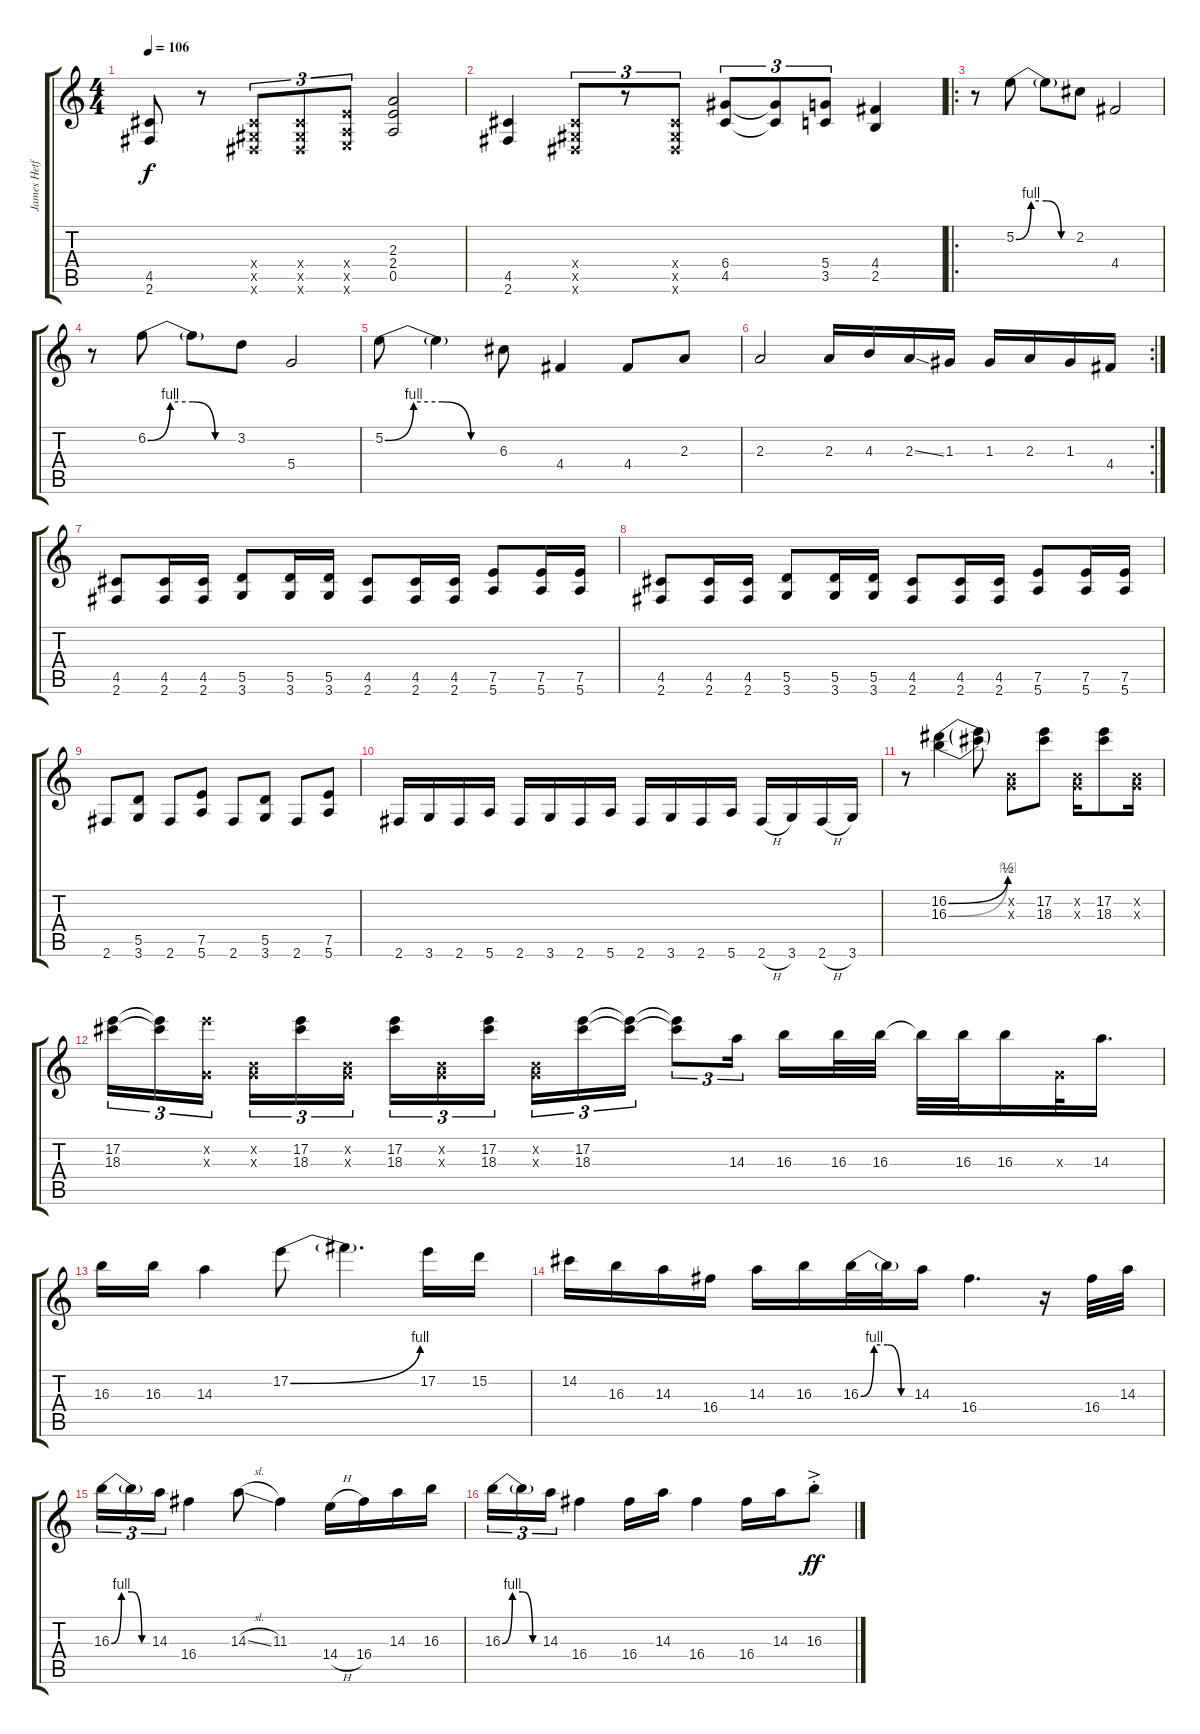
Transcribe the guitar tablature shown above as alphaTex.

\track ("James Hetfield" "James Hetf") {instrument distortionguitar}
\staff {score tabs}
\tuning (E4 B3 G3 D3 A2 E2) {hide}
\ts (4 4)
\tempo 106
\clef g2
\ks c
(4.5 2.6).8{dy f} r.8 (-1.4{x} -1.5{x} -1.6{x}).8{tu (3 2)} (-1.4{x} -1.5{x} -1.6{x}).8{tu (3 2)} (2.4{x} 0.5{x} 0.6{x}).8{tu (3 2)} (2.3 2.4 0.5).2 |
(4.5 2.6).4 (-1.4{x} -1.5{x} -1.6{x}).8{tu (3 2)} r.8{tu (3 2)} (-1.4{x} -1.5{x} -1.6{x}).8{tu (3 2)} (6.4 4.5).8{tu (3 2)} (6.4{t} 4.5{t}).8{tu (3 2)} (5.4 3.5).8{tu (3 2)} (4.4 2.5).4 |
\ro
r.8 5.2{be (custom 0 0 15 4 30 4 45 0 60 0)}.8 5.2{t}.8 2.2.8 4.4.2 |
r.8 6.2{be (custom 0 0 15 4 30 4 45 0 60 0)}.8 6.2{t}.8 3.2.8 5.4.2 |
5.2{be (custom 0 0 15 4 30 4 45 0 60 0)}.8 5.2{t}.4 6.3.8 4.4.4 4.4.8 2.3.8 |
\rc 2
2.3.2 2.3.16 4.3.16 2.3{ss}.16 1.3.16 1.3.16 2.3.16 1.3.16 4.4.16 |
(4.5 2.6).8 (4.5 2.6).16 (4.5 2.6).16 (5.5 3.6).8 (5.5 3.6).16 (5.5 3.6).16 (4.5 2.6).8 (4.5 2.6).16 (4.5 2.6).16 (7.5 5.6).8 (7.5 5.6).16 (7.5 5.6).16 |
(4.5 2.6).8 (4.5 2.6).16 (4.5 2.6).16 (5.5 3.6).8 (5.5 3.6).16 (5.5 3.6).16 (4.5 2.6).8 (4.5 2.6).16 (4.5 2.6).16 (7.5 5.6).8 (7.5 5.6).16 (7.5 5.6).16 |
2.6.8 (5.5 3.6).8 2.6.8 (7.5 5.6).8 2.6.8 (5.5 3.6).8 2.6.8 (7.5 5.6).8 |
2.6.16 3.6.16 2.6.16 5.6.16 2.6.16 3.6.16 2.6.16 5.6.16 2.6.16 3.6.16 2.6.16 5.6.16 2.6{h}.16 3.6.16 2.6{h}.16 3.6.16 |
r.8 (16.2{be (bend 0 0 60 2)} 16.3{be (bend 0 0 60 4)}).4 (16.2{t} 16.3{t}).8 (0.2{x} 0.3{x}).8 (17.2 18.3).8 (0.2{x} 0.3{x}).16 (17.2 18.3).8 (0.2{x} 0.3{x}).16 |
(17.2 18.3).16{tu (3 2)} (17.2{t} 18.3{t}).16{tu (3 2)} (17.2{x} 0.3{x}).16{tu (3 2) beam splitsecondary} (0.2{x} 0.3{x}).16{tu (3 2)} (17.2 18.3).16{tu (3 2)} (0.2{x} 0.3{x}).16{tu (3 2)} (17.2 18.3).16{tu (3 2)} (0.2{x} 0.3{x}).16{tu (3 2)} (17.2 18.3).16{tu (3 2) beam splitsecondary} (0.2{x} 0.3{x}).16{tu (3 2)} (17.2 18.3).16{tu (3 2)} (17.2{t} 18.3{t}).16{tu (3 2)} (17.2{t} 18.3{t}).8{tu (3 2)} 14.3.16{tu (3 2) beam splitsecondary} 16.3.16 16.3.32 16.3.32 16.3{t}.32 16.3.32 16.3.16 0.3{x}.32 14.3.16{d} |
16.3.16 16.3.16 14.3.4 17.2{be (bend 0 0 60 4)}.8 17.2{t}.4{d} 17.2.16 15.2.16 |
14.2.16 16.3.16 14.3.16 16.4.16 14.3.16 16.3.16 16.3{be (custom 0 0 15 4 30 4 45 0 60 0)}.32 16.3{t}.32 14.3.16 16.4.4{d} r.16 16.4.32 14.3.32 |
16.3{be (custom 0 0 15 4 30 4 45 0 60 0)}.16{tu (3 2)} 16.3{t}.16{tu (3 2)} 14.3.16{tu (3 2)} 16.4.4 14.3{sl}.8 11.3.4 14.4{h}.16 16.4.16 14.3.16 16.3.16 |
16.3{be (custom 0 0 15 4 30 4 45 0 60 0)}.16{tu (3 2)} 16.3{t}.16{tu (3 2)} 14.3.16{tu (3 2)} 16.4.4 16.4.16 14.3.16 16.4.4 16.4.16 14.3.16 16.3{ac st}.8{dy ff}
